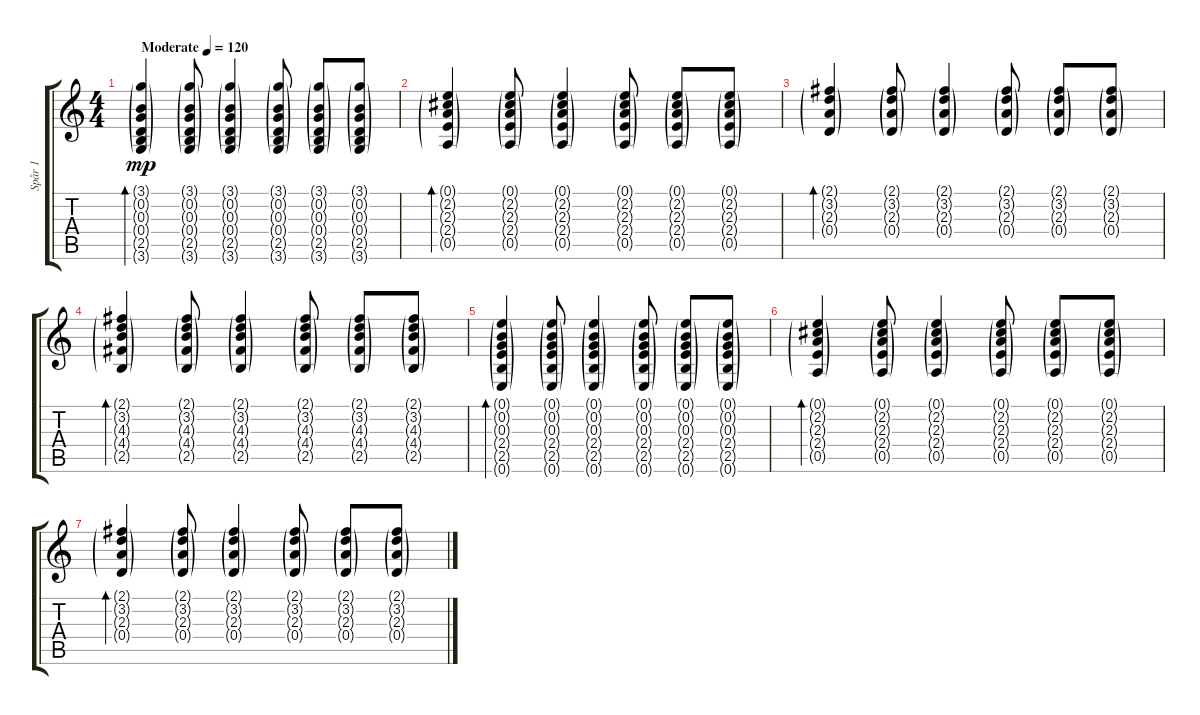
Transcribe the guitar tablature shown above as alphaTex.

\track ("Spår 1" "Spår 1") {instrument acousticguitarsteel}
\staff {score tabs}
\tuning (E4 B3 G3 D3 A2 E2) {hide}
\ts (4 4)
\tempo (120 "Moderate")
\clef g2
\ks c
(3.1{g} 0.2{g} 0.3{g} 0.4{g} 2.5{g} 3.6{g}).4{bd 60 dy mp instrument acousticguitarsteel} (3.1{g} 0.2{g} 0.3{g} 0.4{g} 2.5{g} 3.6{g}).8 (3.1{g} 0.2{g} 0.3{g} 0.4{g} 2.5{g} 3.6{g}).4 (3.1{g} 0.2{g} 0.3{g} 0.4{g} 2.5{g} 3.6{g}).8 (3.1{g} 0.2{g} 0.3{g} 0.4{g} 2.5{g} 3.6{g}).8 (3.1{g} 0.2{g} 0.3{g} 0.4{g} 2.5{g} 3.6{g}).8 |
(0.1{g} 2.2{g} 2.3{g} 2.4{g} 0.5{g}).4{bd 60} (0.1{g} 2.2{g} 2.3{g} 2.4{g} 0.5{g}).8 (0.1{g} 2.2{g} 2.3{g} 2.4{g} 0.5{g}).4 (0.1{g} 2.2{g} 2.3{g} 2.4{g} 0.5{g}).8 (0.1{g} 2.2{g} 2.3{g} 2.4{g} 0.5{g}).8 (0.1{g} 2.2{g} 2.3{g} 2.4{g} 0.5{g}).8 |
(2.1{g} 3.2{g} 2.3{g} 0.4{g}).4{bd 60} (2.1{g} 3.2{g} 2.3{g} 0.4{g}).8 (2.1{g} 3.2{g} 2.3{g} 0.4{g}).4 (2.1{g} 3.2{g} 2.3{g} 0.4{g}).8 (2.1{g} 3.2{g} 2.3{g} 0.4{g}).8 (2.1{g} 3.2{g} 2.3{g} 0.4{g}).8 |
(2.1{g} 3.2{g} 4.3{g} 4.4{g} 2.5{g}).4{bd 60} (2.1{g} 3.2{g} 4.3{g} 4.4{g} 2.5{g}).8 (2.1{g} 3.2{g} 4.3{g} 4.4{g} 2.5{g}).4 (2.1{g} 3.2{g} 4.3{g} 4.4{g} 2.5{g}).8 (2.1{g} 3.2{g} 4.3{g} 4.4{g} 2.5{g}).8 (2.1{g} 3.2{g} 4.3{g} 4.4{g} 2.5{g}).8 |
(0.1{g} 0.2{g} 0.3{g} 2.4{g} 2.5{g} 0.6{g}).4{bd 60} (0.1{g} 0.2{g} 0.3{g} 2.4{g} 2.5{g} 0.6{g}).8 (0.1{g} 0.2{g} 0.3{g} 2.4{g} 2.5{g} 0.6{g}).4 (0.1{g} 0.2{g} 0.3{g} 2.4{g} 2.5{g} 0.6{g}).8 (0.1{g} 0.2{g} 0.3{g} 2.4{g} 2.5{g} 0.6{g}).8 (0.1{g} 0.2{g} 0.3{g} 2.4{g} 2.5{g} 0.6{g}).8 |
(0.1{g} 2.2{g} 2.3{g} 2.4{g} 0.5{g}).4{bd 60} (0.1{g} 2.2{g} 2.3{g} 2.4{g} 0.5{g}).8 (0.1{g} 2.2{g} 2.3{g} 2.4{g} 0.5{g}).4 (0.1{g} 2.2{g} 2.3{g} 2.4{g} 0.5{g}).8 (0.1{g} 2.2{g} 2.3{g} 2.4{g} 0.5{g}).8 (0.1{g} 2.2{g} 2.3{g} 2.4{g} 0.5{g}).8 |
(2.1{g} 3.2{g} 2.3{g} 0.4{g}).4{bd 60} (2.1{g} 3.2{g} 2.3{g} 0.4{g}).8 (2.1{g} 3.2{g} 2.3{g} 0.4{g}).4 (2.1{g} 3.2{g} 2.3{g} 0.4{g}).8 (2.1{g} 3.2{g} 2.3{g} 0.4{g}).8 (2.1{g} 3.2{g} 2.3{g} 0.4{g}).8
